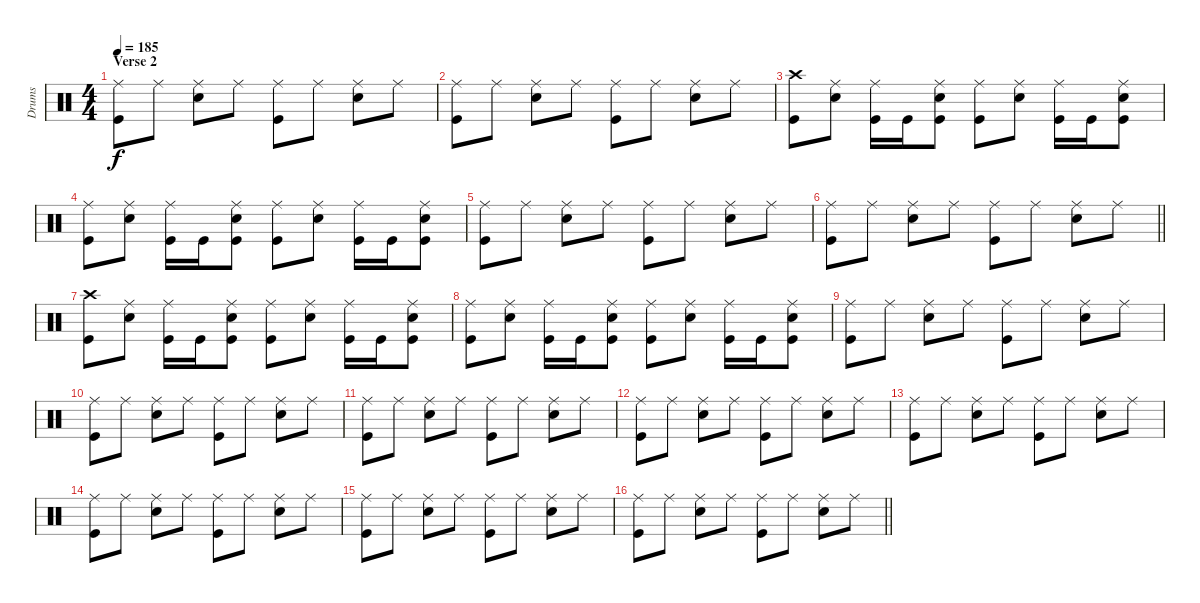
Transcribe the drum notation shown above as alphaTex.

\track ("Drums" "Drums") {instrument percussion}
\staff {score}
\articulation defaults
\ts (4 4)
\section ("" "Verse 2")
\tempo 185
\clef neutral
\ks c
("Kick (hit)" "Ride (middle)").8{dy f} "Ride (middle)".8 ("Ride (middle)" "Snare (hit) 2").8 "Ride (middle)".8 ("Ride (middle)" "Kick (hit)").8 "Ride (middle)".8 ("Ride (middle)" "Snare (hit) 2").8 "Ride (middle)".8 |
("Ride (middle)" "Kick (hit)").8 "Ride (middle)".8 ("Ride (middle)" "Snare (hit) 2").8 "Ride (middle)".8 ("Ride (middle)" "Kick (hit)").8 "Ride (middle)".8 ("Ride (middle)" "Snare (hit) 2").8 "Ride (middle)".8 |
("Kick (hit)" "Crash high (hit)").8 ("Snare (hit) 2" "Ride (middle)").8 ("Kick (hit)" "Ride (middle)").16 "Kick (hit)".16 ("Kick (hit)" "Ride (middle)" "Snare (hit) 2").8 ("Kick (hit)" "Ride (middle)").8 ("Snare (hit) 2" "Ride (middle)").8 ("Kick (hit)" "Ride (middle)").16 "Kick (hit)".16 ("Kick (hit)" "Ride (middle)" "Snare (hit) 2").8 |
("Kick (hit)" "Ride (middle)").8 ("Snare (hit) 2" "Ride (middle)").8 ("Kick (hit)" "Ride (middle)").16 "Kick (hit)".16 ("Kick (hit)" "Ride (middle)" "Snare (hit) 2").8 ("Kick (hit)" "Ride (middle)").8 ("Snare (hit) 2" "Ride (middle)").8 ("Kick (hit)" "Ride (middle)").16 "Kick (hit)".16 ("Kick (hit)" "Ride (middle)" "Snare (hit) 2").8 |
("Kick (hit)" "Ride (middle)").8 "Ride (middle)".8 ("Ride (middle)" "Snare (hit) 2").8 "Ride (middle)".8 ("Ride (middle)" "Kick (hit)").8 "Ride (middle)".8 ("Ride (middle)" "Snare (hit) 2").8 "Ride (middle)".8 |
\barLineRight lightlight
("Ride (middle)" "Kick (hit)").8 "Ride (middle)".8 ("Ride (middle)" "Snare (hit) 2").8 "Ride (middle)".8 ("Ride (middle)" "Kick (hit)").8 "Ride (middle)".8 ("Ride (middle)" "Snare (hit) 2").8 "Ride (middle)".8 |
("Kick (hit)" "Crash high (hit)").8 ("Snare (hit) 2" "Ride (middle)").8 ("Kick (hit)" "Ride (middle)").16 "Kick (hit)".16 ("Kick (hit)" "Ride (middle)" "Snare (hit) 2").8 ("Kick (hit)" "Ride (middle)").8 ("Snare (hit) 2" "Ride (middle)").8 ("Kick (hit)" "Ride (middle)").16 "Kick (hit)".16 ("Kick (hit)" "Ride (middle)" "Snare (hit) 2").8 |
("Kick (hit)" "Ride (middle)").8 ("Snare (hit) 2" "Ride (middle)").8 ("Kick (hit)" "Ride (middle)").16 "Kick (hit)".16 ("Kick (hit)" "Ride (middle)" "Snare (hit) 2").8 ("Kick (hit)" "Ride (middle)").8 ("Snare (hit) 2" "Ride (middle)").8 ("Kick (hit)" "Ride (middle)").16 "Kick (hit)".16 ("Kick (hit)" "Ride (middle)" "Snare (hit) 2").8 |
("Kick (hit)" "Ride (middle)").8 "Ride (middle)".8 ("Ride (middle)" "Snare (hit) 2").8 "Ride (middle)".8 ("Ride (middle)" "Kick (hit)").8 "Ride (middle)".8 ("Ride (middle)" "Snare (hit) 2").8 "Ride (middle)".8 |
("Ride (middle)" "Kick (hit)").8 "Ride (middle)".8 ("Ride (middle)" "Snare (hit) 2").8 "Ride (middle)".8 ("Ride (middle)" "Kick (hit)").8 "Ride (middle)".8 ("Ride (middle)" "Snare (hit) 2").8 "Ride (middle)".8 |
("Kick (hit)" "Ride (middle)").8 "Ride (middle)".8 ("Ride (middle)" "Snare (hit) 2").8 "Ride (middle)".8 ("Ride (middle)" "Kick (hit)").8 "Ride (middle)".8 ("Ride (middle)" "Snare (hit) 2").8 "Ride (middle)".8 |
("Ride (middle)" "Kick (hit)").8 "Ride (middle)".8 ("Ride (middle)" "Snare (hit) 2").8 "Ride (middle)".8 ("Ride (middle)" "Kick (hit)").8 "Ride (middle)".8 ("Ride (middle)" "Snare (hit) 2").8 "Ride (middle)".8 |
("Kick (hit)" "Ride (middle)").8 "Ride (middle)".8 ("Ride (middle)" "Snare (hit) 2").8 "Ride (middle)".8 ("Ride (middle)" "Kick (hit)").8 "Ride (middle)".8 ("Ride (middle)" "Snare (hit) 2").8 "Ride (middle)".8 |
("Ride (middle)" "Kick (hit)").8 "Ride (middle)".8 ("Ride (middle)" "Snare (hit) 2").8 "Ride (middle)".8 ("Ride (middle)" "Kick (hit)").8 "Ride (middle)".8 ("Ride (middle)" "Snare (hit) 2").8 "Ride (middle)".8 |
("Kick (hit)" "Ride (middle)").8 "Ride (middle)".8 ("Ride (middle)" "Snare (hit) 2").8 "Ride (middle)".8 ("Ride (middle)" "Kick (hit)").8 "Ride (middle)".8 ("Ride (middle)" "Snare (hit) 2").8 "Ride (middle)".8 |
\barLineRight lightlight
("Ride (middle)" "Kick (hit)").8 "Ride (middle)".8 ("Ride (middle)" "Snare (hit) 2").8 "Ride (middle)".8 ("Ride (middle)" "Kick (hit)").8 "Ride (middle)".8 ("Ride (middle)" "Snare (hit) 2").8 "Ride (middle)".8
